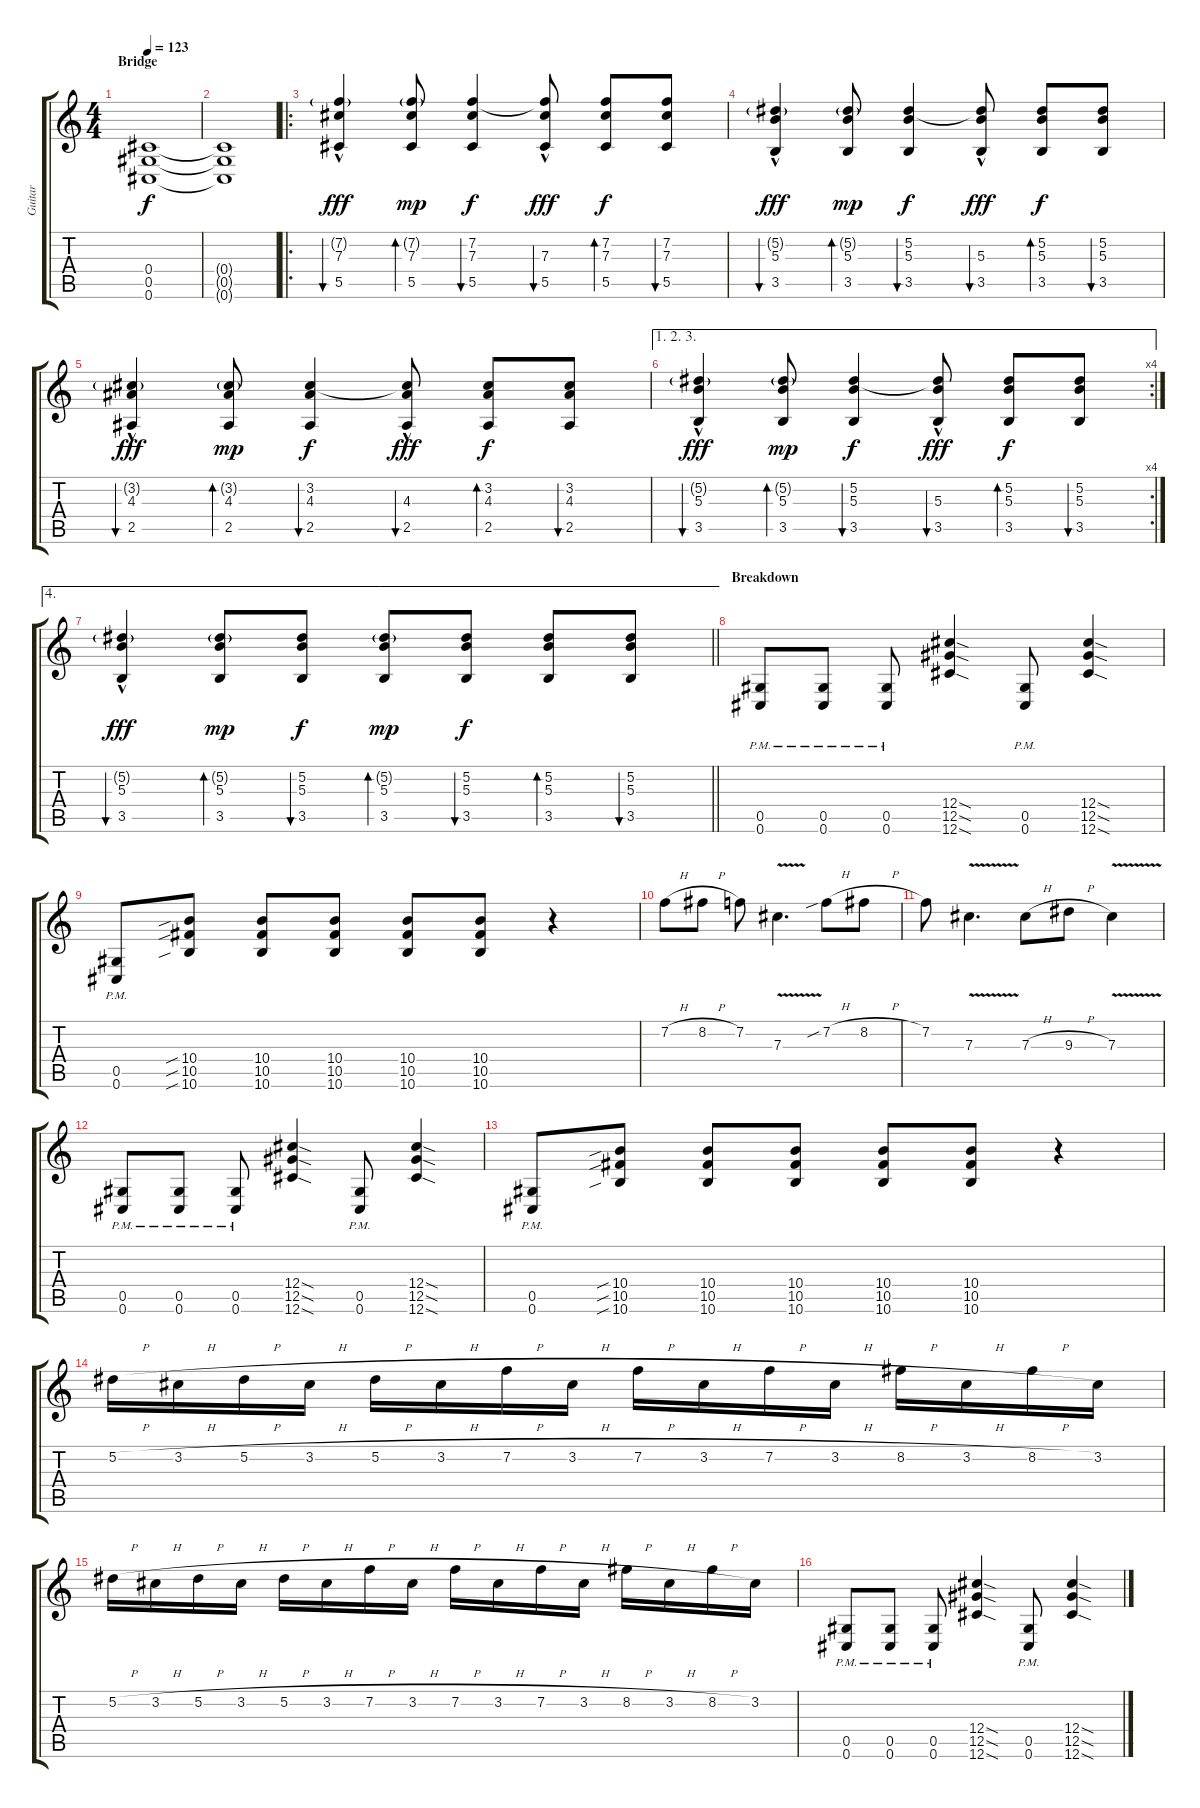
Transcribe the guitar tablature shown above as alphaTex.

\track ("Guitar" "Guitar") {instrument distortionguitar}
\staff {score tabs}
\tuning (Eb4 Bb3 Gb3 Db3 Ab2 Db2) {hide}
\ts (4 4)
\section ("" "Bridge")
\tempo 123
\clef g2
\ks c
(0.4 0.5 0.6).1{dy f} |
(0.4{t} 0.5{t} 0.6{t}).1 |
\ro
(7.2{g} 7.3 5.5{hac}).4{bu 60 dy fff instrument electricguitarclean} (7.2{g} 7.3 5.5).8{bd 60 dy mp} (7.2 7.3 5.5).4{bu 60 dy f} (7.2{t} 7.3 5.5{hac}).8{bu 60 dy fff} (7.2 7.3 5.5).8{bd 60 dy f} (7.2 7.3 5.5).8{bu 60} |
(5.2{g} 5.3 3.5{hac}).4{bu 60 dy fff} (5.2{g} 5.3 3.5).8{bd 60 dy mp} (5.2 5.3 3.5).4{bu 60 dy f} (5.2{t} 5.3 3.5{hac}).8{bu 60 dy fff} (5.2 5.3 3.5).8{bd 60 dy f} (5.2 5.3 3.5).8{bu 60} |
(3.2{g} 4.3 2.5{hac}).4{bu 60 dy fff} (3.2{g} 4.3 2.5).8{bd 60 dy mp} (3.2 4.3 2.5).4{bu 60 dy f} (3.2{t} 4.3 2.5{hac}).8{bu 60 dy fff} (3.2 4.3 2.5).8{bd 60 dy f} (3.2 4.3 2.5).8{bu 60} |
\ae (1 2 3)
\rc 4
(5.2{g} 5.3 3.5{hac}).4{bu 60 dy fff} (5.2{g} 5.3 3.5).8{bd 60 dy mp} (5.2 5.3 3.5).4{bu 60 dy f} (5.2{t} 5.3 3.5{hac}).8{bu 60 dy fff} (5.2 5.3 3.5).8{bd 60 dy f} (5.2 5.3 3.5).8{bu 60} |
\ae 4
\barLineRight lightlight
(5.2{g} 5.3 3.5{hac}).4{bu 60 dy fff} (5.2{g} 5.3 3.5).8{bd 60 dy mp} (5.2 5.3 3.5).8{bu 60 dy f} (5.2{g} 5.3 3.5).8{bd 60 dy mp} (5.2 5.3 3.5).8{bu 60 dy f} (5.2 5.3 3.5).8{bd 60} (5.2 5.3 3.5).8{bu 60} |
\section ("" "Breakdown")
(0.5{pm} 0.6{pm}).8{instrument distortionguitar} (0.5{pm} 0.6{pm}).8 (0.5{pm} 0.6{pm}).8 (12.4{sod} 12.5{sod} 12.6{sod}).4 (0.5{pm} 0.6{pm}).8 (12.4{sod} 12.5{sod} 12.6{sod}).4 |
(0.5{pm} 0.6{pm}).8 (10.4{sib} 10.5{sib} 10.6{sib}).8 (10.4 10.5 10.6).8 (10.4 10.5 10.6).8 (10.4 10.5 10.6).8 (10.4 10.5 10.6).8 r.4 |
7.2{h}.8 8.2{h}.8 7.2.8 7.3{v}.4{d} 7.2{sib h}.8 8.2{h}.8 |
7.2.8 7.3{v}.4{d} 7.3{h}.8 9.3{h}.8 7.3{v}.4 |
(0.5{pm} 0.6{pm}).8 (0.5{pm} 0.6{pm}).8 (0.5{pm} 0.6{pm}).8 (12.4{sod} 12.5{sod} 12.6{sod}).4 (0.5{pm} 0.6{pm}).8 (12.4{sod} 12.5{sod} 12.6{sod}).4 |
(0.5{pm} 0.6{pm}).8 (10.4{sib} 10.5{sib} 10.6{sib}).8 (10.4 10.5 10.6).8 (10.4 10.5 10.6).8 (10.4 10.5 10.6).8 (10.4 10.5 10.6).8 r.4 |
5.2{h}.16 3.2{h}.16 5.2{h}.16 3.2{h}.16 5.2{h}.16 3.2{h}.16 7.2{h}.16 3.2{h}.16 7.2{h}.16 3.2{h}.16 7.2{h}.16 3.2{h}.16 8.2{h}.16 3.2{h}.16 8.2{h}.16 3.2.16 |
5.2{h}.16 3.2{h}.16 5.2{h}.16 3.2{h}.16 5.2{h}.16 3.2{h}.16 7.2{h}.16 3.2{h}.16 7.2{h}.16 3.2{h}.16 7.2{h}.16 3.2{h}.16 8.2{h}.16 3.2{h}.16 8.2{h}.16 3.2.16 |
(0.5{pm} 0.6{pm}).8 (0.5{pm} 0.6{pm}).8 (0.5{pm} 0.6{pm}).8 (12.4{sod} 12.5{sod} 12.6{sod}).4 (0.5{pm} 0.6{pm}).8 (12.4{sod} 12.5{sod} 12.6{sod}).4
